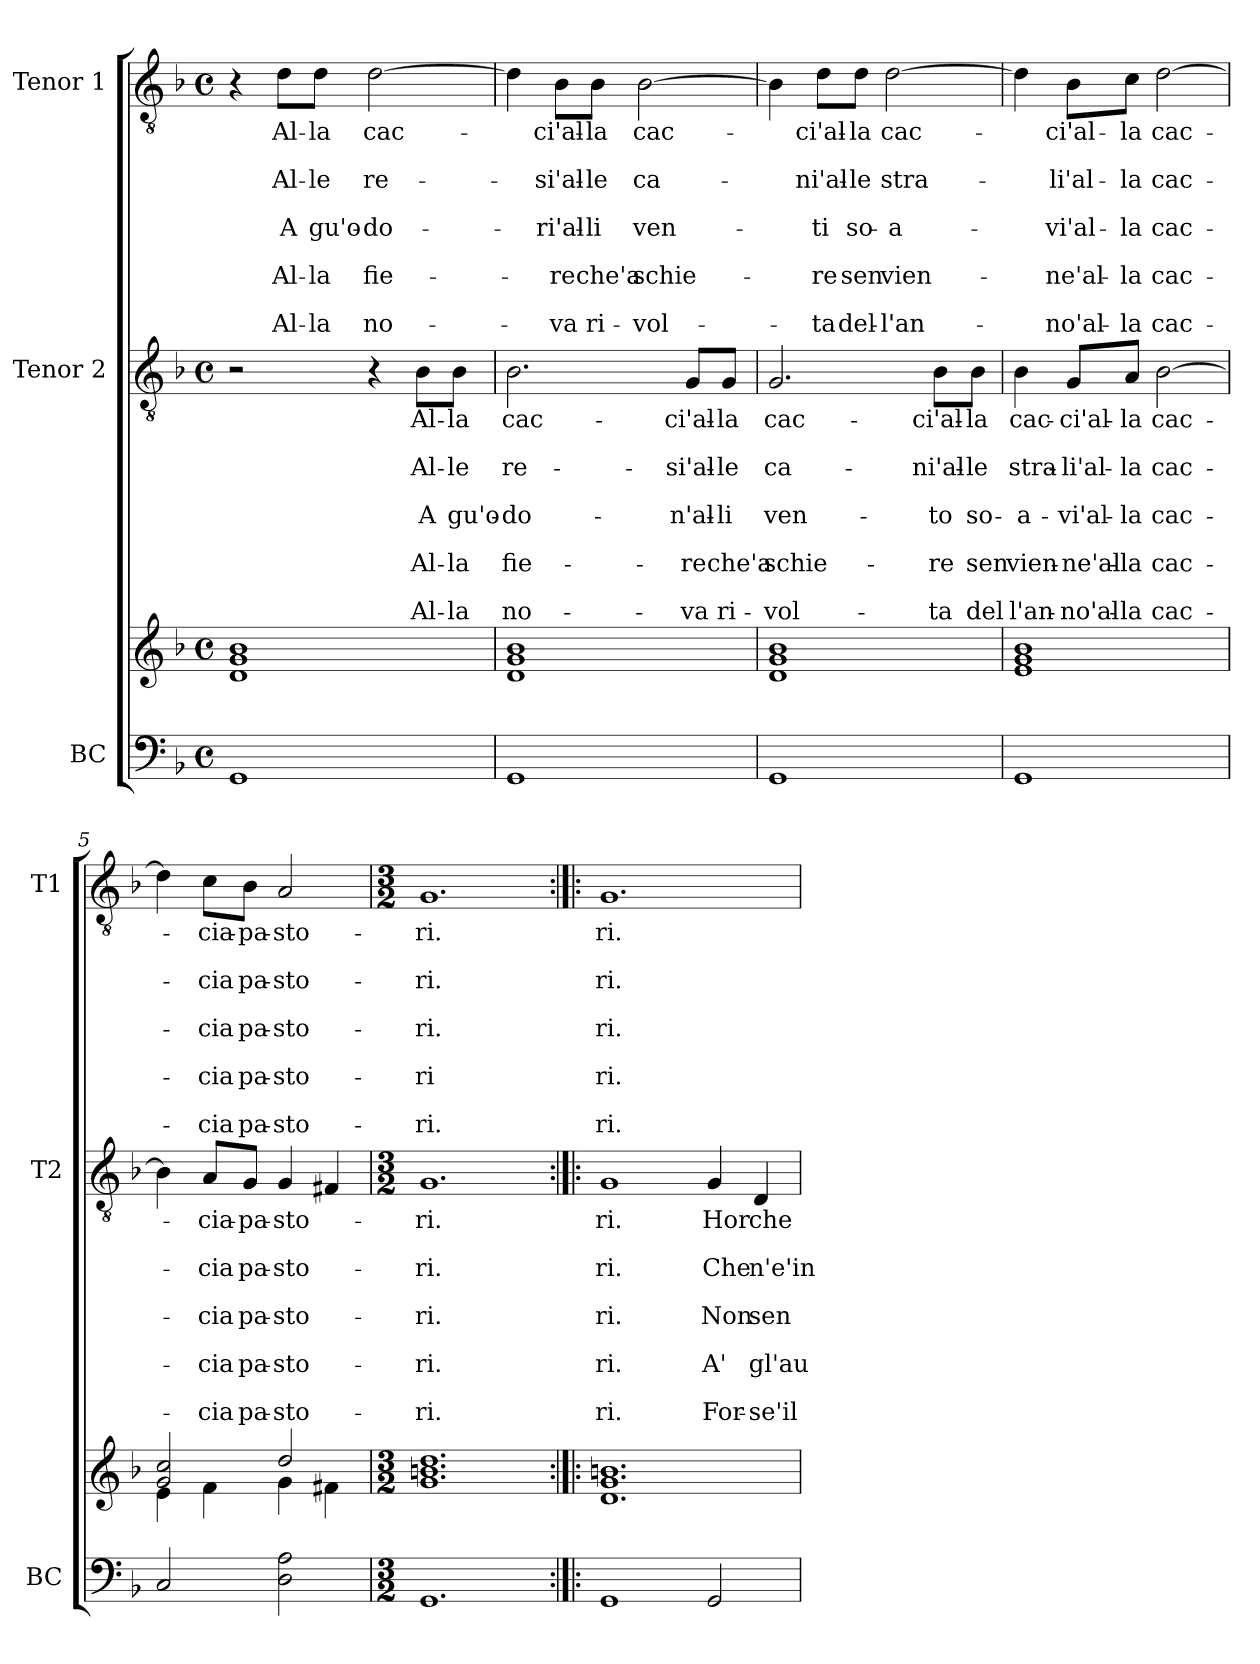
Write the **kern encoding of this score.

**kern	**kern	**kern	**text	**text	**text	**text	**text	**text	**text	**text	**text	**kern	**text	**text	**text	**text	**text	**text	**text	**text	**text
*part3	*part3	*part2	*part2	*part2	*part2	*part2	*part2	*part2	*part2	*part2	*part2	*part1	*part1	*part1	*part1	*part1	*part1	*part1	*part1	*part1	*part1
*staff4	*staff3	*staff2	*staff2	*staff2	*staff2	*staff2	*staff2	*staff2	*staff2	*staff2	*staff2	*staff1	*staff1	*staff1	*staff1	*staff1	*staff1	*staff1	*staff1	*staff1	*staff1
*I"BC	*	*I"Tenor 2	*	*	*	*	*	*	*	*	*	*I"Tenor 1	*	*	*	*	*	*	*	*	*
*I'BC	*	*I'T2	*	*	*	*	*	*	*	*	*	*I'T1	*	*	*	*	*	*	*	*	*
*clefF4	*clefG2	*clefGv2	*	*	*	*	*	*	*	*	*	*clefGv2	*	*	*	*	*	*	*	*	*
*k[b-]	*k[b-]	*k[b-]	*	*	*	*	*	*	*	*	*	*k[b-]	*	*	*	*	*	*	*	*	*
*F:	*F:	*F:	*	*	*	*	*	*	*	*	*	*F:	*	*	*	*	*	*	*	*	*
*M4/4	*M4/4	*M4/4	*	*	*	*	*	*	*	*	*	*M4/4	*	*	*	*	*	*	*	*	*
*met(c)	*met(c)	*met(c)	*	*	*	*	*	*	*	*	*	*met(c)	*	*	*	*	*	*	*	*	*
=1	=1	=1	=1	=1	=1	=1	=1	=1	=1	=1	=1	=1	=1	=1	=1	=1	=1	=1	=1	=1	=1
1GG	1d 1g 1b-	2r	.	.	.	.	.	.	.	.	.	4r	.	.	.	.	.	.	.	.	.
.	.	.	.	.	.	.	.	.	.	.	.	8d\L	Al-	.	Al-	.	A	.	Al-	.	Al-
.	.	.	.	.	.	.	.	.	.	.	.	8d\J	-la	.	-le	.	gu'o-	.	-la	.	-la
.	.	4r	.	.	.	.	.	.	.	.	.	[2d\	cac-	.	re-	.	-do-	.	fie-	.	no-
.	.	8B-\L	Al-	.	Al-	.	A	.	Al-	.	Al-	.	.	.	.	.	.	.	.	.	.
.	.	8B-\J	-la	.	-le	.	gu'o-	.	-la	.	-la	.	.	.	.	.	.	.	.	.	.
=2	=2	=2	=2	=2	=2	=2	=2	=2	=2	=2	=2	=2	=2	=2	=2	=2	=2	=2	=2	=2	=2
1GG	1d 1g 1b-	2.B-\	cac-	.	re-	.	-do-	.	fie-	.	no-	4d\]	.	.	.	.	.	.	.	.	.
.	.	.	.	.	.	.	.	.	.	.	.	8B-\L	-ci'al-	.	-si'al-	.	-ri'al-	.	-re	.	-va
.	.	.	.	.	.	.	.	.	.	.	.	8B-\J	-la	.	-le	.	-li	.	che'a	.	ri-
.	.	.	.	.	.	.	.	.	.	.	.	[2B-\	cac-	.	ca-	.	ven-	.	schie-	.	-vol-
.	.	8G/L	-ci'al-	.	-si'al-	.	-n'al-	.	-re	.	-va	.	.	.	.	.	.	.	.	.	.
.	.	8G/J	-la	.	-le	.	-li	.	che'a	.	ri-	.	.	.	.	.	.	.	.	.	.
=3	=3	=3	=3	=3	=3	=3	=3	=3	=3	=3	=3	=3	=3	=3	=3	=3	=3	=3	=3	=3	=3
1GG	1d 1g 1b-	2.G/	cac-	.	ca-	.	ven-	.	schie-	.	-vol-	4B-\]	.	.	.	.	.	.	.	.	.
.	.	.	.	.	.	.	.	.	.	.	.	8d\L	-ci'al-	.	-ni'al-	.	-ti	.	-re	.	-ta
.	.	.	.	.	.	.	.	.	.	.	.	8d\J	-la	.	-le	.	so-	.	sen	.	del-
.	.	.	.	.	.	.	.	.	.	.	.	[2d\	cac-	.	stra-	.	-a-	.	vien-	.	-l'an-
.	.	8B-\L	-ci'al-	.	-ni'al-	.	-to	.	-re	.	-ta	.	.	.	.	.	.	.	.	.	.
.	.	8B-\J	-la	.	-le	.	so-	.	sen	.	del	.	.	.	.	.	.	.	.	.	.
=4	=4	=4	=4	=4	=4	=4	=4	=4	=4	=4	=4	=4	=4	=4	=4	=4	=4	=4	=4	=4	=4
1GG	1e 1g 1b-	4B-\	cac-	.	stra-	.	-a-	.	vien-	.	l'an-	4d\]	.	.	.	.	.	.	.	.	.
.	.	8G/L	-ci'al-	.	-li'al-	.	-vi'al-	.	-ne'al-	.	-no'al-	8B-\L	-ci'al-	.	-li'al-	.	-vi'al-	.	-ne'al-	.	-no'al-
.	.	8A/J	-la	.	-la	.	-la	.	-la	.	-la	8c\J	-la	.	-la	.	-la	.	-la	.	-la
.	.	[2B-\	cac-	.	cac-	.	cac-	.	cac-	.	cac-	[2d\	cac-	.	cac-	.	cac-	.	cac-	.	cac-
=5	=5	=5	=5	=5	=5	=5	=5	=5	=5	=5	=5	=5	=5	=5	=5	=5	=5	=5	=5	=5	=5
*	*^	*	*	*	*	*	*	*	*	*	*	*	*	*	*	*	*	*	*	*	*
2C/	2g/ 2cc/	4e\	4B-\]	.	.	.	.	.	.	.	.	.	4d\]	.	.	.	.	.	.	.	.	.
.	.	4f\	8A/L	-cia-	.	-cia	.	-cia	.	-cia	.	-cia	8c\L	-cia-	.	-cia	.	-cia	.	-cia	.	-cia
.	.	.	8G/J	-pa-	.	pa-	.	pa-	.	pa-	.	pa-	8B-\J	-pa-	.	pa-	.	pa-	.	pa-	.	pa-
2D\ 2A\	2dd/	4g\	4G/	-sto-	.	-sto-	.	-sto-	.	-sto-	.	-sto-	2A/	-sto-	.	-sto-	.	-sto-	.	-sto-	.	-sto-
.	.	4f#X\	4F#X/	.	.	.	.	.	.	.	.	.	.	.	.	.	.	.	.	.	.	.
*	*v	*v	*	*	*	*	*	*	*	*	*	*	*	*	*	*	*	*	*	*	*	*
!!LO:LB:g=z
=6	=6	=6	=6	=6	=6	=6	=6	=6	=6	=6	=6	=6	=6	=6	=6	=6	=6	=6	=6	=6	=6
*M3/2	*M3/2	*M3/2	*	*	*	*	*	*	*	*	*	*M3/2	*	*	*	*	*	*	*	*	*
1.GG	1.g 1.bn 1.dd	1.G	-ri.	.	-ri.	.	-ri.	.	-ri.	.	-ri.	1.G	-ri.	.	-ri.	.	-ri.	.	-ri	.	-ri.
=7:|!|:	=7:|!|:	=7:|!|:	=7:|!|:	=7:|!|:	=7:|!|:	=7:|!|:	=7:|!|:	=7:|!|:	=7:|!|:	=7:|!|:	=7:|!|:	=7:|!|:	=7:|!|:	=7:|!|:	=7:|!|:	=7:|!|:	=7:|!|:	=7:|!|:	=7:|!|:	=7:|!|:	=7:|!|:
1GG	1.d 1.g 1.bn	1G	ri.	.	ri.	.	ri.	.	ri.	.	ri.	1.G	ri.	.	ri.	.	ri.	.	ri.	.	ri.
2GG/	.	4G/	Hor	.	Che	.	Non	.	A'	.	For-	.	.	.	.	.	.	.	.	.	.
.	.	4D/	che	.	n'e'in-	.	sen-	.	gl'au-	.	-se'il	.	.	.	.	.	.	.	.	.	.
=	=	=	=	=	=	=	=	=	=	=	=	=	=	=	=	=	=	=	=	=	=
*-	*-	*-	*-	*-	*-	*-	*-	*-	*-	*-	*-	*-	*-	*-	*-	*-	*-	*-	*-	*-	*-
